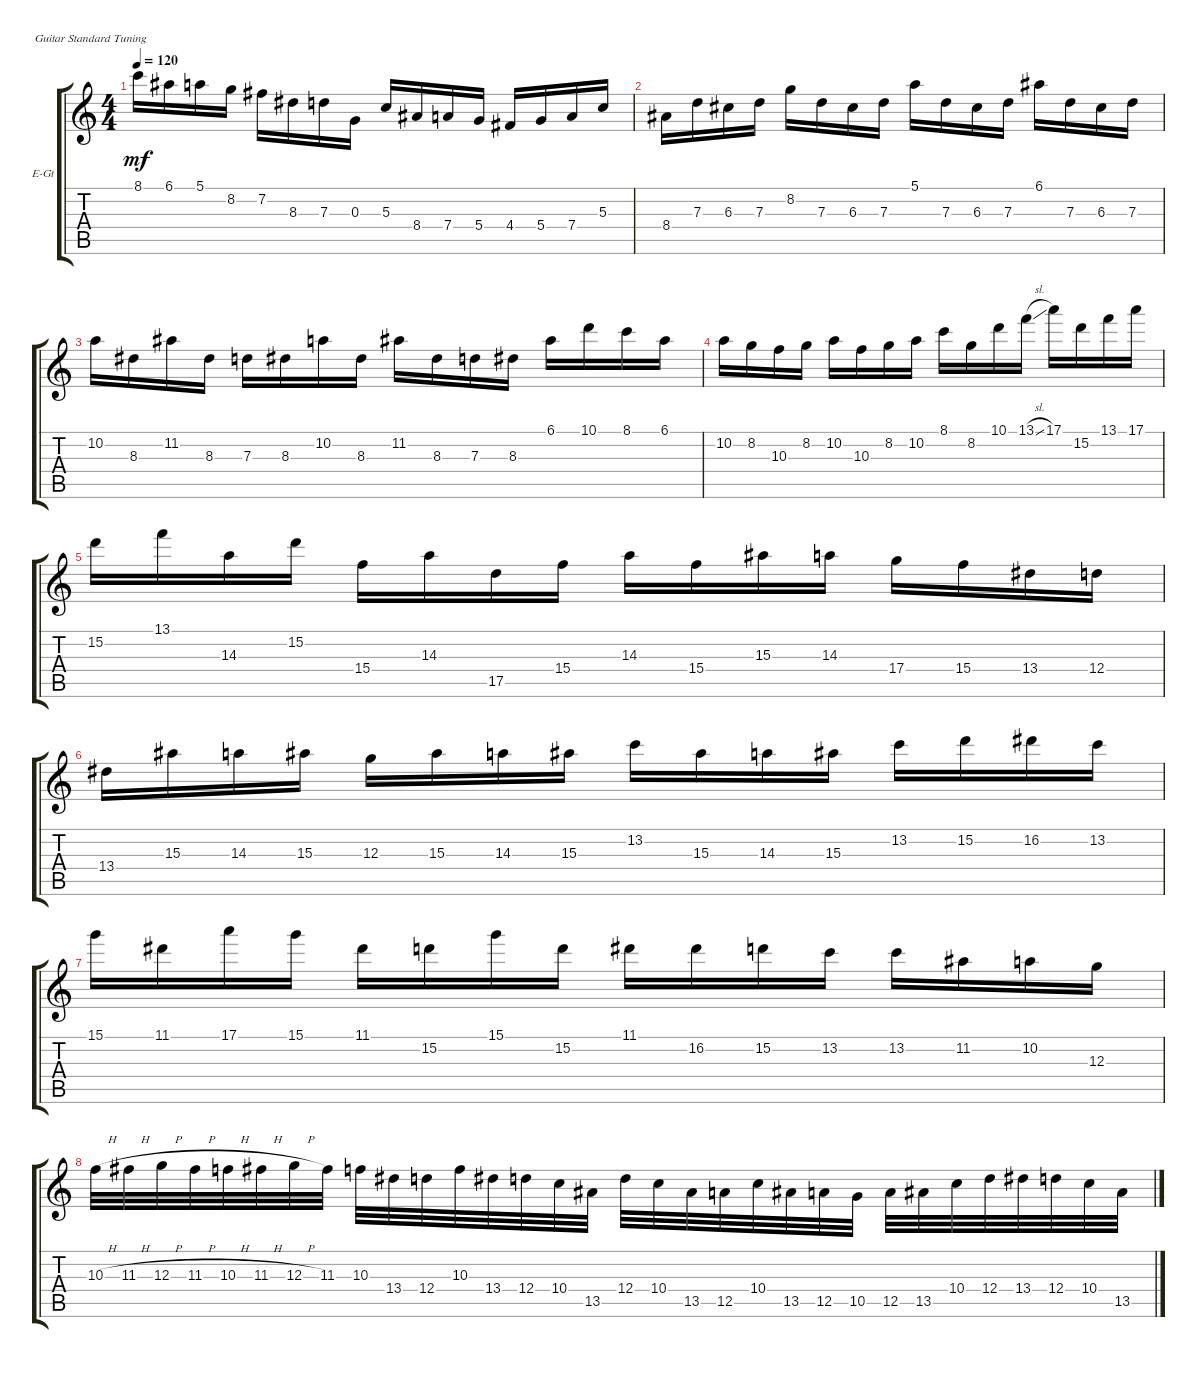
\defaultSystemsLayout 4
\bracketExtendMode groupsimilarinstruments
\firstSystemTrackNameOrientation horizontal
\otherSystemsTrackNameOrientation horizontal
\track ("Electric Guitar" "E-Gt") {instrument overdrivenguitar}
\staff {score tabs}
\tuning (E4 B3 G3 D3 A2 E2)
\ts (4 4)
\tempo 120
\clef g2
\scale
0.423328
\ks c
8.1.16{dy mf instrument overdrivenguitar} 6.1.16 5.1.16 8.2.16 7.2.16 8.3.16 7.3.16 0.3.16 5.3.16 8.4.16 7.4.16 5.4.16 4.4.16 5.4.16 7.4.16 5.3.16 |
\scale
0.319781 8.4.16 7.3.16 6.3.16 7.3.16 8.2.16 7.3.16 6.3.16 7.3.16 5.1.16 7.3.16 6.3.16 7.3.16 6.1.16 7.3.16 6.3.16 7.3.16 |
10.2.16 8.3.16 11.2.16 8.3.16 7.3.16 8.3.16 10.2.16 8.3.16 11.2.16 8.3.16 7.3.16 8.3.16 6.1.16 10.1.16 8.1.16 6.1.16 |
10.2.16 8.2.16 10.3.16 8.2.16 10.2.16 10.3.16 8.2.16 10.2.16 8.1.16 8.2.16 10.1.16 13.1{sl}.16 17.1.16 15.2.16 13.1.16 17.1.16 |
15.2.16 13.1.16 14.3.16 15.2.16 15.4.16 14.3.16 17.5.16 15.4.16 14.3.16 15.4.16 15.3.16 14.3.16 17.4.16 15.4.16 13.4.16 12.4.16 |
13.4.16 15.3.16 14.3.16 15.3.16 12.3.16 15.3.16 14.3.16 15.3.16 13.2.16 15.3.16 14.3.16 15.3.16 13.2.16 15.2.16 16.2.16 13.2.16 |
15.1.16 11.1.16 17.1.16 15.1.16 11.1.16 15.2.16 15.1.16 15.2.16 11.1.16 16.2.16 15.2.16 13.2.16 13.2.16 11.2.16 10.2.16 12.3.16 |
10.3{h}.32 11.3{h}.32 12.3{h}.32 11.3{h}.32 10.3{h}.32 11.3{h}.32 12.3{h}.32 11.3.32 10.3.32 13.4.32 12.4.32 10.3.32 13.4.32 12.4.32 10.4.32 13.5.32 12.4.32 10.4.32 13.5.32 12.5.32 10.4.32 13.5.32 12.5.32 10.5.32 12.5.32 13.5.32 10.4.32 12.4.32 13.4.32 12.4.32 10.4.32 13.5.32
